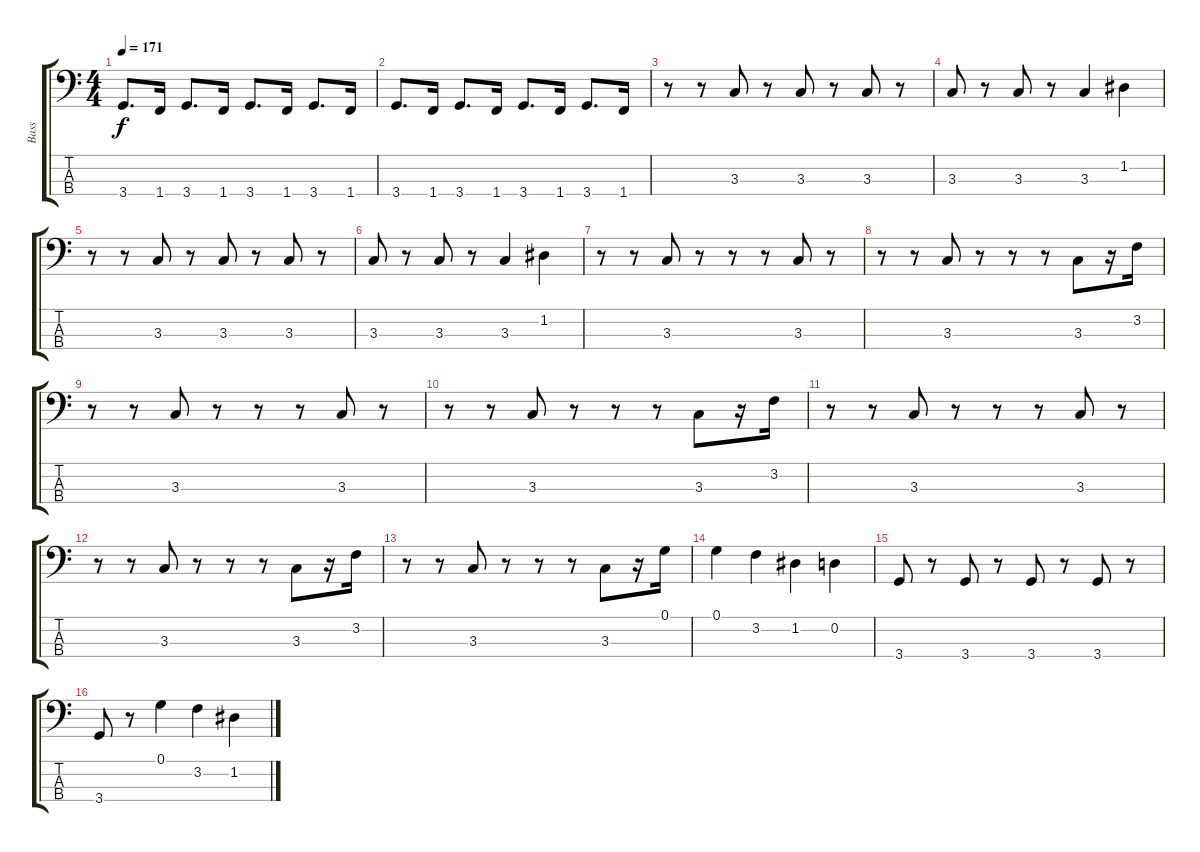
\track ("Bass" "Bass") {instrument electricbassfinger}
\staff {score tabs}
\tuning (G2 D2 A1 E1) {hide}
\ts (4 4)
\tempo 171
\clef f4
\ks c
3.4.8{d dy f} 1.4.16 3.4.8{d} 1.4.16 3.4.8{d} 1.4.16 3.4.8{d} 1.4.16 |
3.4.8{d} 1.4.16 3.4.8{d} 1.4.16 3.4.8{d} 1.4.16 3.4.8{d} 1.4.16 |
r.8 r.8 3.3.8 r.8 3.3.8 r.8 3.3.8 r.8 |
3.3.8 r.8 3.3.8 r.8 3.3.4 1.2.4 |
r.8 r.8 3.3.8 r.8 3.3.8 r.8 3.3.8 r.8 |
3.3.8 r.8 3.3.8 r.8 3.3.4 1.2.4 |
r.8 r.8 3.3.8 r.8 r.8 r.8 3.3.8 r.8 |
r.8 r.8 3.3.8 r.8 r.8 r.8 3.3.8 r.16 3.2.16 |
r.8 r.8 3.3.8 r.8 r.8 r.8 3.3.8 r.8 |
r.8 r.8 3.3.8 r.8 r.8 r.8 3.3.8 r.16 3.2.16 |
r.8 r.8 3.3.8 r.8 r.8 r.8 3.3.8 r.8 |
r.8 r.8 3.3.8 r.8 r.8 r.8 3.3.8 r.16 3.2.16 |
r.8 r.8 3.3.8 r.8 r.8 r.8 3.3.8 r.16 0.1.16 |
0.1.4 3.2.4 1.2.4 0.2.4 |
3.4.8 r.8 3.4.8 r.8 3.4.8 r.8 3.4.8 r.8 |
3.4.8 r.8 0.1.4 3.2.4 1.2.4
